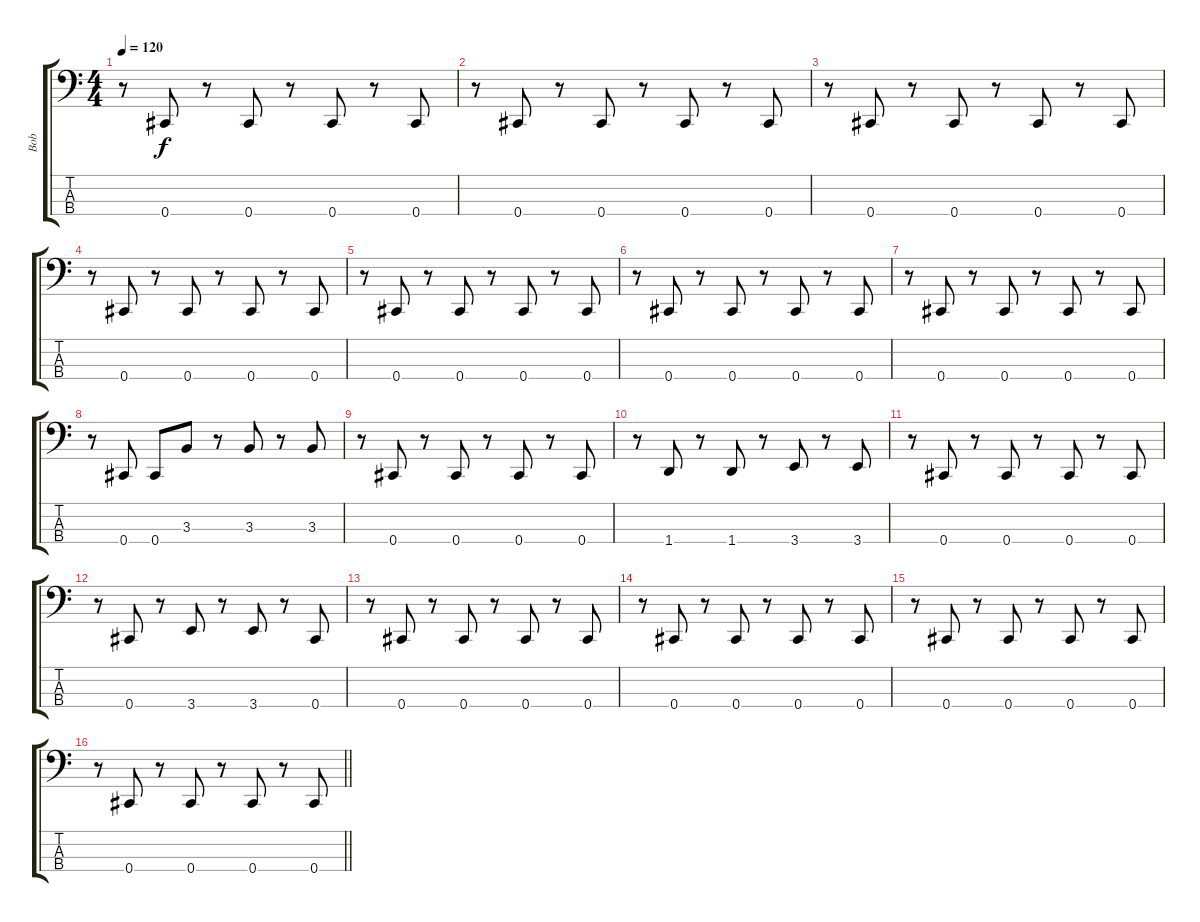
\track ("Bob" "Bob") {instrument electricbassfinger}
\staff {score tabs}
\tuning (Gb2 Db2 Ab1 Db1) {hide}
\ts (4 4)
\tempo 120
\clef f4
\ks c
r.8{dy f} 0.4.8 r.8 0.4.8 r.8 0.4.8 r.8 0.4.8 |
r.8 0.4.8 r.8 0.4.8 r.8 0.4.8 r.8 0.4.8 |
r.8 0.4.8 r.8 0.4.8 r.8 0.4.8 r.8 0.4.8 |
r.8 0.4.8 r.8 0.4.8 r.8 0.4.8 r.8 0.4.8 |
r.8 0.4.8 r.8 0.4.8 r.8 0.4.8 r.8 0.4.8 |
r.8 0.4.8 r.8 0.4.8 r.8 0.4.8 r.8 0.4.8 |
r.8 0.4.8 r.8 0.4.8 r.8 0.4.8 r.8 0.4.8 |
r.8 0.4.8 0.4.8 3.3.8 r.8 3.3.8 r.8 3.3.8 |
r.8 0.4.8 r.8 0.4.8 r.8 0.4.8 r.8 0.4.8 |
r.8 1.4.8 r.8 1.4.8 r.8 3.4.8 r.8 3.4.8 |
r.8 0.4.8 r.8 0.4.8 r.8 0.4.8 r.8 0.4.8 |
r.8 0.4.8 r.8 3.4.8 r.8 3.4.8 r.8 0.4.8 |
r.8 0.4.8 r.8 0.4.8 r.8 0.4.8 r.8 0.4.8 |
r.8 0.4.8 r.8 0.4.8 r.8 0.4.8 r.8 0.4.8 |
r.8 0.4.8 r.8 0.4.8 r.8 0.4.8 r.8 0.4.8 |
\barLineRight lightlight
r.8 0.4.8 r.8 0.4.8 r.8 0.4.8 r.8 0.4.8
